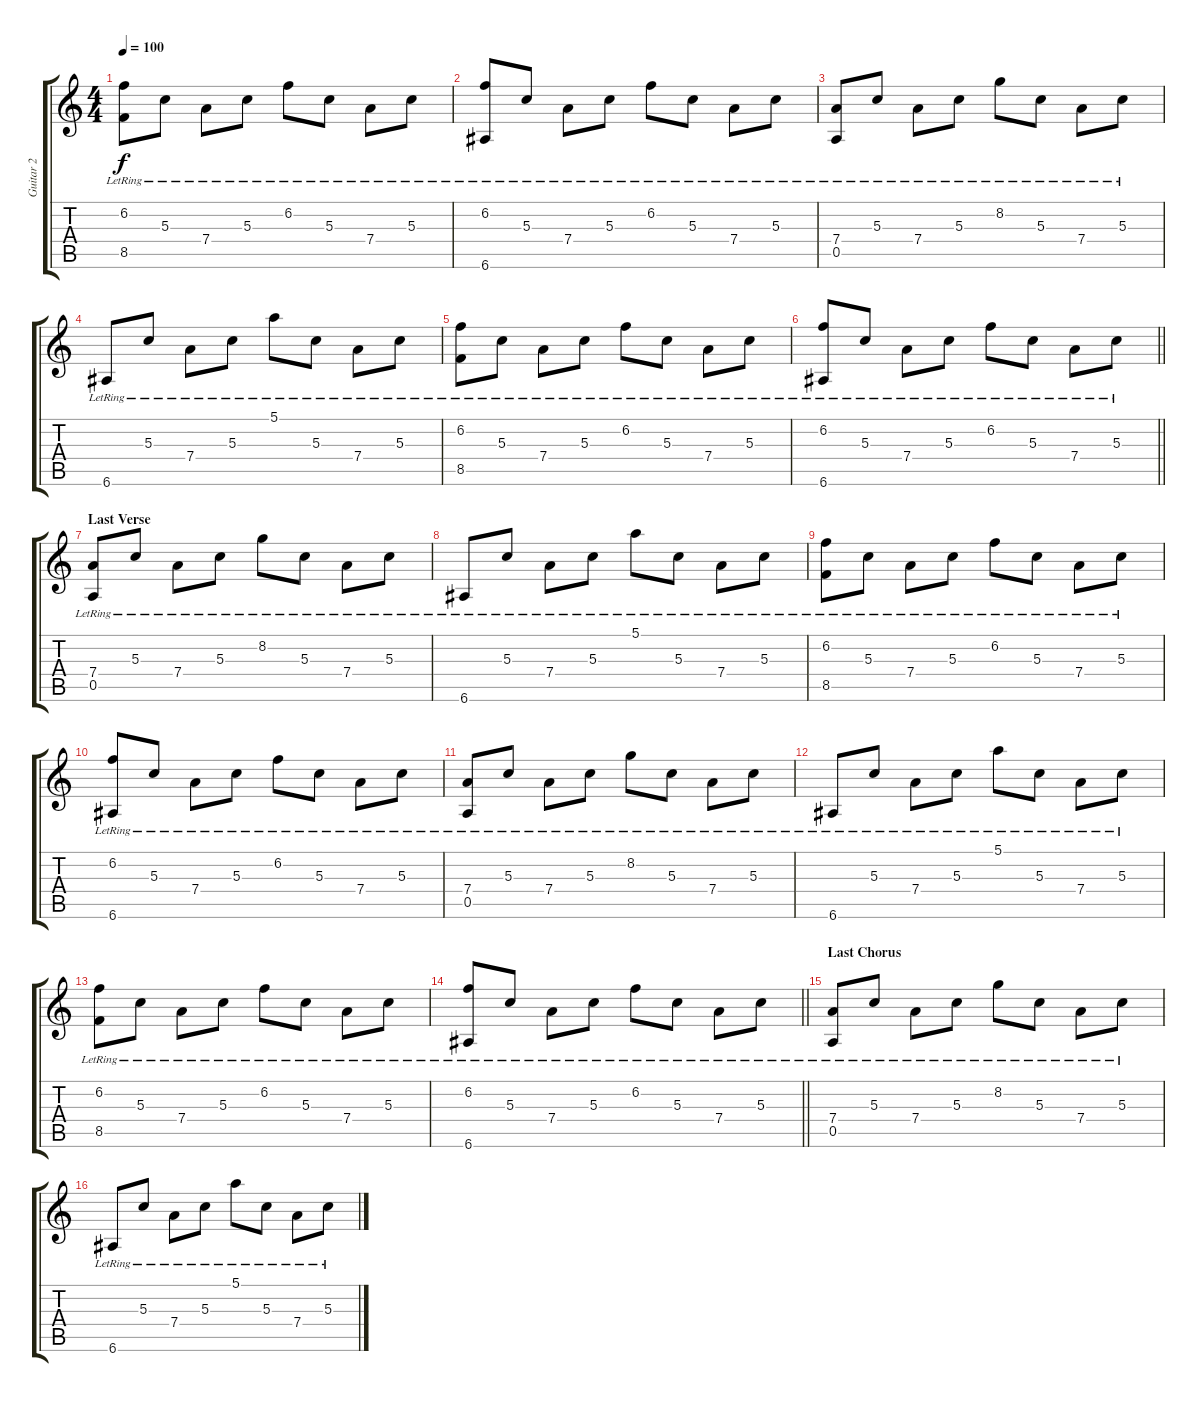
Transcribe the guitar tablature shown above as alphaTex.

\track ("Guitar 2" "Guitar 2") {instrument acousticguitarnylon}
\staff {score tabs}
\tuning (E4 B3 G3 D3 A2 E2) {hide}
\ts (4 4)
\tempo 100
\clef g2
\ks c
(6.2{lr} 8.5{lr}).8{dy f} 5.3{lr}.8 7.4{lr}.8 5.3{lr}.8 6.2{lr}.8 5.3{lr}.8 7.4{lr}.8 5.3{lr}.8 |
(6.2{lr} 6.6{lr}).8 5.3{lr}.8 7.4{lr}.8 5.3{lr}.8 6.2{lr}.8 5.3{lr}.8 7.4{lr}.8 5.3{lr}.8 |
(7.4{lr} 0.5{lr}).8 5.3{lr}.8 7.4{lr}.8 5.3{lr}.8 8.2{lr}.8 5.3{lr}.8 7.4{lr}.8 5.3{lr}.8 |
6.6{lr}.8 5.3{lr}.8 7.4{lr}.8 5.3{lr}.8 5.1{lr}.8 5.3{lr}.8 7.4{lr}.8 5.3{lr}.8 |
(6.2{lr} 8.5{lr}).8 5.3{lr}.8 7.4{lr}.8 5.3{lr}.8 6.2{lr}.8 5.3{lr}.8 7.4{lr}.8 5.3{lr}.8 |
\barLineRight lightlight
(6.2{lr} 6.6{lr}).8 5.3{lr}.8 7.4{lr}.8 5.3{lr}.8 6.2{lr}.8 5.3{lr}.8 7.4{lr}.8 5.3{lr}.8 |
\section ("" "Last Verse")
(7.4{lr} 0.5{lr}).8 5.3{lr}.8 7.4{lr}.8 5.3{lr}.8 8.2{lr}.8 5.3{lr}.8 7.4{lr}.8 5.3{lr}.8 |
6.6{lr}.8 5.3{lr}.8 7.4{lr}.8 5.3{lr}.8 5.1{lr}.8 5.3{lr}.8 7.4{lr}.8 5.3{lr}.8 |
(6.2{lr} 8.5{lr}).8 5.3{lr}.8 7.4{lr}.8 5.3{lr}.8 6.2{lr}.8 5.3{lr}.8 7.4{lr}.8 5.3{lr}.8 |
(6.2{lr} 6.6{lr}).8 5.3{lr}.8 7.4{lr}.8 5.3{lr}.8 6.2{lr}.8 5.3{lr}.8 7.4{lr}.8 5.3{lr}.8 |
(7.4{lr} 0.5{lr}).8 5.3{lr}.8 7.4{lr}.8 5.3{lr}.8 8.2{lr}.8 5.3{lr}.8 7.4{lr}.8 5.3{lr}.8 |
6.6{lr}.8 5.3{lr}.8 7.4{lr}.8 5.3{lr}.8 5.1{lr}.8 5.3{lr}.8 7.4{lr}.8 5.3{lr}.8 |
(6.2{lr} 8.5{lr}).8 5.3{lr}.8 7.4{lr}.8 5.3{lr}.8 6.2{lr}.8 5.3{lr}.8 7.4{lr}.8 5.3{lr}.8 |
\barLineRight lightlight
(6.2{lr} 6.6{lr}).8 5.3{lr}.8 7.4{lr}.8 5.3{lr}.8 6.2{lr}.8 5.3{lr}.8 7.4{lr}.8 5.3{lr}.8 |
\section ("" "Last Chorus")
(7.4{lr} 0.5{lr}).8 5.3{lr}.8 7.4{lr}.8 5.3{lr}.8 8.2{lr}.8 5.3{lr}.8 7.4{lr}.8 5.3{lr}.8 |
6.6{lr}.8 5.3{lr}.8 7.4{lr}.8 5.3{lr}.8 5.1{lr}.8 5.3{lr}.8 7.4{lr}.8 5.3{lr}.8
